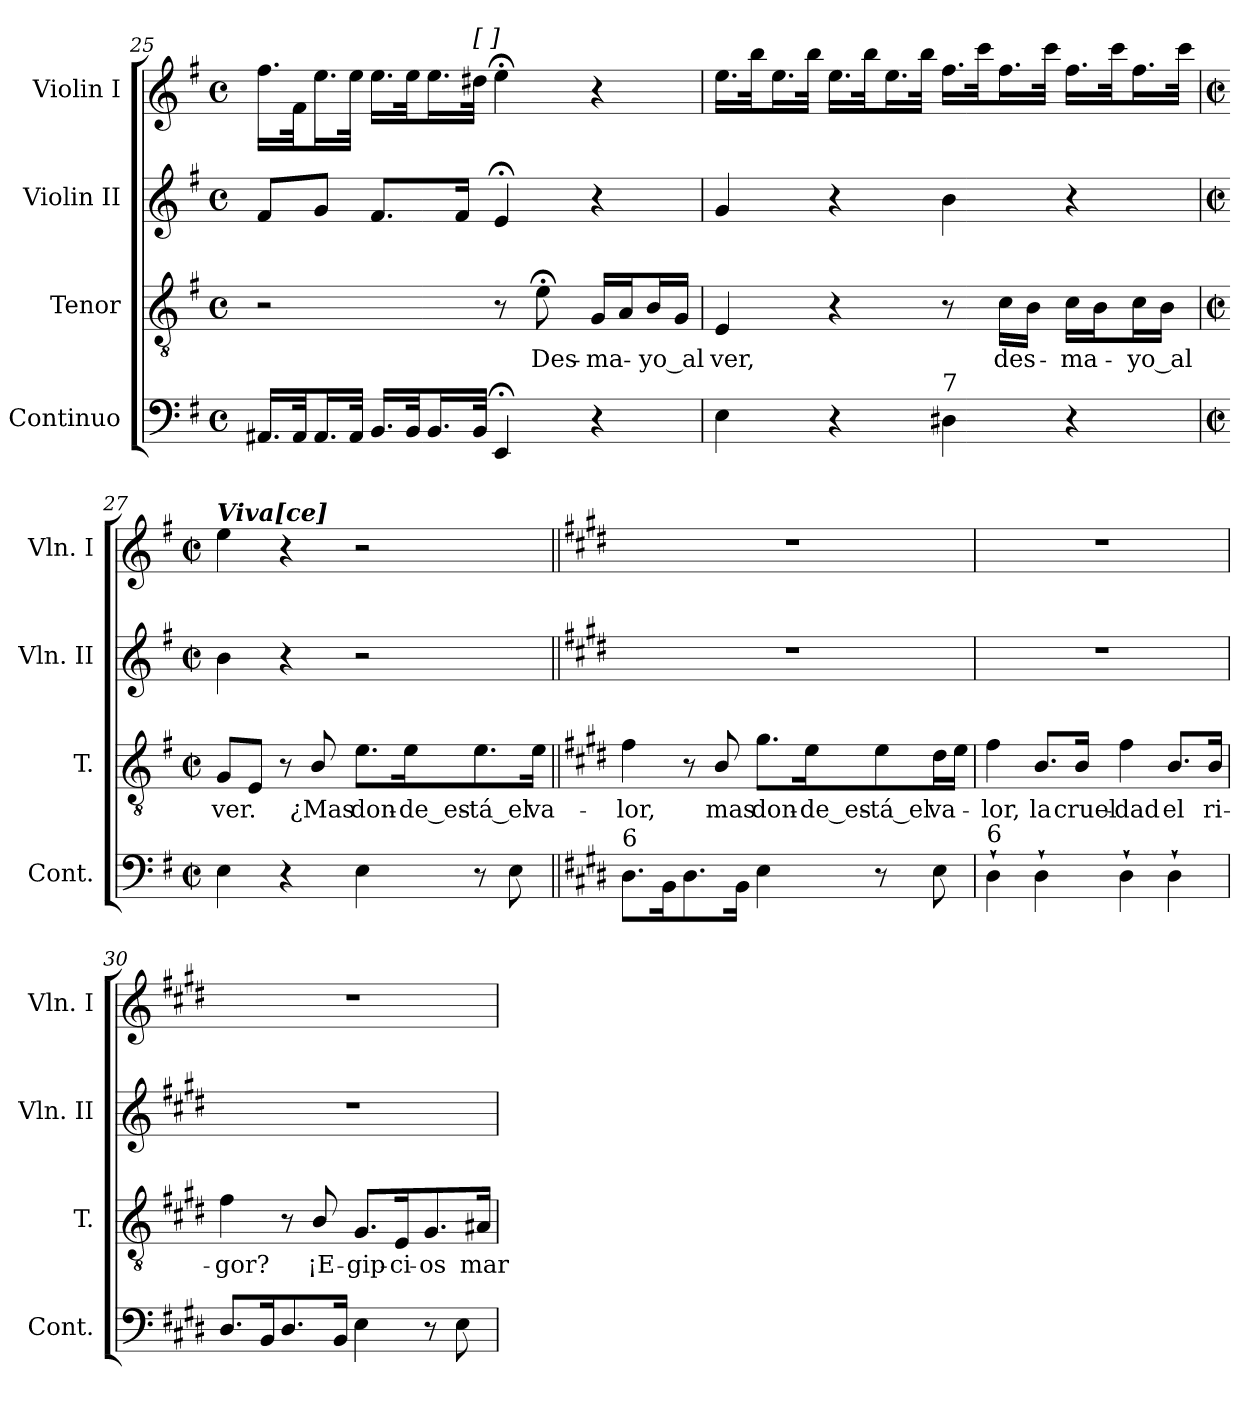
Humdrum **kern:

**kern	**kern	**text	**kern	**kern
*part4	*part3	*part3	*part2	*part1
*staff4	*staff3	*staff3	*staff2	*staff1
*I"Continuo	*I"Tenor	*	*I"Violin II	*I"Violin I
*I'Cont.	*I'T.	*	*I'Vln. II	*I'Vln. I
!!LO:LB:g=z
*clefF4	*clefGv2	*	*clefG2	*clefG2
*	*ITrd7c12	*	*	*
*k[f#]	*k[f#]	*	*k[f#]	*k[f#]
*G:	*G:	*	*G:	*G:
*M4/4	*M4/4	*	*M4/4	*M4/4
*met(c)	*met(c)	*	*met(c)	*met(c)
=25	=25	=25	=25	=25
16.AA#Xi/LL	2r	.	8f#i/L	16.ff#i\LL
32AA#i/Jk	.	.	.	32f#i\Jk
16.AA#i/L	.	.	8gi/J	16.eei\L
32AA#i/JJk	.	.	.	32eei\JJk
16.BBi/LL	.	.	8.f#i/L	16.eei\LL
32BBi/Jk	.	.	.	32eei\Jk
16.BBi/L	.	.	.	16.eei\L
.	.	.	16f#i/Jk	.
!	!	!	!	!LO:TX:a:Bi:t=[       ]
32BBi/JJk	.	.	.	32dd#Xi\JJk
4EE;i/	8r	.	4e;i/	4ee;i\
!	!	!LO:LY:b:color=#000000	!	!
.	8E;i\	Des-	.	.
!	!	!LO:LY:b:color=#000000	!	!
4r	16GGi/LL	-ma-	4r	4r
.	16AAi/J	.	.	.
!	!	!LO:LY:b:color=#000000	!	!
.	16BBi/L	-yo_al	.	.
.	16GGi/JJ	.	.	.
=26	=26	=26	=26	=26
!	!	!LO:LY:b:color=#000000	!	!
4Ei\	4EEi/	ver,	4gi/	16.eei\LL
.	.	.	.	32bbi\Jk
.	.	.	.	16.eei\L
.	.	.	.	32bbi\JJk
4r	4r	.	4r	16.eei\LL
.	.	.	.	32bbi\Jk
.	.	.	.	16.eei\L
.	.	.	.	32bbi\JJk
!LO:TX:a:t=7	!	!	!	!
4D#Xi\	8r	.	4bi\	16.ff#i\LL
.	.	.	.	32ccci\Jk
!	!	!LO:LY:b:color=#000000	!	!
.	16Ci\LL	des-	.	16.ff#i\L
.	16BBi\JJ	.	.	.
.	.	.	.	32ccci\JJk
!	!	!LO:LY:b:color=#000000	!	!
4r	16Ci\LL	-ma-	4r	16.ff#i\LL
.	16BBi\J	.	.	.
.	.	.	.	32ccci\Jk
!	!	!LO:LY:b:color=#000000	!	!
.	16Ci\L	-yo_al	.	16.ff#i\L
.	16BBi\JJ	.	.	.
.	.	.	.	32ccci\JJk
!!LO:LB:g=z
=27	=27	=27	=27	=27
*M2/2	*M2/2	*	*M2/2	*M2/2
*met(c|)	*met(c|)	*	*met(c|)	*met(c|)
!	!	!	!	!LO:TX:a:Bi:t=Viva[ce]
!	!	!LO:LY:b:color=#000000	!	!
4Ei\	8GGi/L	ver.	4bi\	4eei\
.	8EEi/J	.	.	.
4r	8r	.	4r	4r
!	!	!LO:LY:b:color=#000000	!	!
.	8BBi/	¿Mas	.	.
!	!	!LO:LY:b:color=#000000	!	!
4Ei\	8.Ei\L	don-	2r	2r
!	!	!LO:LY:b:color=#000000	!	!
.	16Ei\K	-de_es-	.	.
!	!	!LO:LY:b:color=#000000	!	!
8r	8.Ei\	-tá_el	.	.
8Ei\	.	.	.	.
!	!	!LO:LY:b:color=#000000	!	!
.	16Ei\Jk	va-	.	.
=28||	=28||	=28||	=28||	=28||
*k[f#c#g#d#]	*k[f#c#g#d#]	*	*k[f#c#g#d#]	*k[f#c#g#d#]
*E:	*E:	*	*E:	*E:
!LO:TX:a:t=6	!	!	!	!
!	!	!LO:LY:b:color=#000000	!	!
8.D#i\L	4F#i\	-lor,	1r	1r
16BBi\K	.	.	.	.
8.D#i\	8r	.	.	.
!	!	!LO:LY:b:color=#000000	!	!
.	8BBi/	mas	.	.
16BBi\Jk	.	.	.	.
!	!	!LO:LY:b:color=#000000	!	!
4Ei\	8.G#i\L	don-	.	.
!	!	!LO:LY:b:color=#000000	!	!
.	16Ei\K	-de_es-	.	.
!	!	!LO:LY:b:color=#000000	!	!
8r	8Ei\	-tá_el	.	.
!	!	!LO:LY:b:color=#000000	!	!
8Ei\	16D#i\L	va-	.	.
.	16Ei\JJ	.	.	.
!!LO:LB:g=z
=29	=29	=29	=29	=29
!LO:TX:a:t=6	!	!	!	!
!	!	!LO:LY:b:color=#000000	!	!
4D#`i\	4F#i\	-lor,	1r	1r
!	!	!LO:LY:b:color=#000000	!	!
4D#`i\	8.BBi/L	la	.	.
!	!	!LO:LY:b:color=#000000	!	!
.	16BBi/Jk	cruel-	.	.
!	!	!LO:LY:b:color=#000000	!	!
4D#`i\	4F#i\	-dad	.	.
!	!	!LO:LY:b:color=#000000	!	!
4D#`i\	8.BBi/L	el	.	.
!	!	!LO:LY:b:color=#000000	!	!
.	16BBi/Jk	ri-	.	.
=30	=30	=30	=30	=30
!	!	!LO:LY:b:color=#000000	!	!
8.D#i/L	4F#i\	-gor?	1r	1r
16BBi/K	.	.	.	.
8.D#i/	8r	.	.	.
!	!	!LO:LY:b:color=#000000	!	!
.	8BBi/	¡E-	.	.
16BBi/Jk	.	.	.	.
!	!	!LO:LY:b:color=#000000	!	!
4Ei\	8.GG#i/L	-gip-	.	.
!	!	!LO:LY:b:color=#000000	!	!
.	16EEi/K	-ci-	.	.
!	!	!LO:LY:b:color=#000000	!	!
8r	8.GG#i/	-os	.	.
8Ei\	.	.	.	.
!	!	!LO:LY:b:color=#000000	!	!
.	16AA#Xi/Jk	mar-	.	.
=	=	=	=	=
*-	*-	*-	*-	*-
